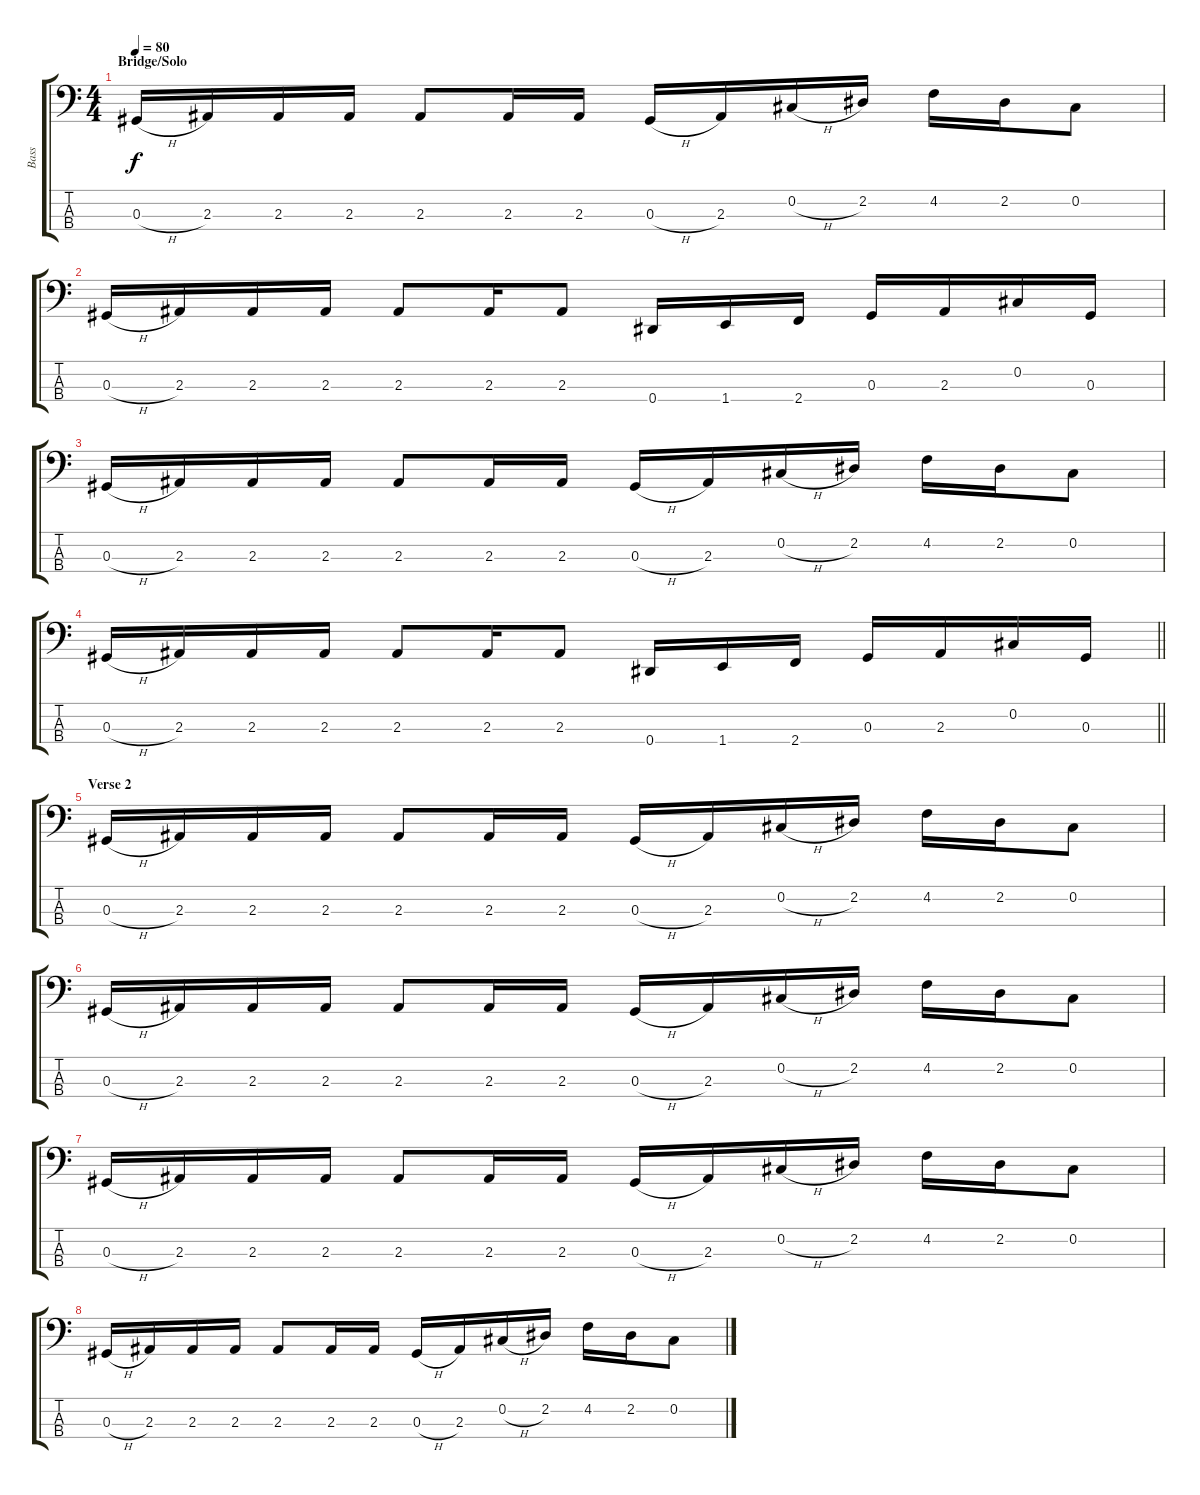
\track ("Bass" "Bass") {instrument electricbassfinger}
\staff {score tabs}
\tuning (Gb2 Db2 Ab1 Eb1) {hide}
\ts (4 4)
\section ("" "Bridge/Solo")
\tempo 80
\clef f4
\ks c
0.3{h}.16{dy f} 2.3.16 2.3.16 2.3.16 2.3.8 2.3.16 2.3.16 0.3{h}.16 2.3.16 0.2{h}.16 2.2.16 4.2.16 2.2.16 0.2.8 |
0.3{h}.16 2.3.16 2.3.16 2.3.16 2.3.8 2.3.16 2.3.8 0.4.16 1.4.16 2.4.16 0.3.16 2.3.16 0.2.16 0.3.16 |
0.3{h}.16 2.3.16 2.3.16 2.3.16 2.3.8 2.3.16 2.3.16 0.3{h}.16 2.3.16 0.2{h}.16 2.2.16 4.2.16 2.2.16 0.2.8 |
\barLineRight lightlight
0.3{h}.16 2.3.16 2.3.16 2.3.16 2.3.8 2.3.16 2.3.8 0.4.16 1.4.16 2.4.16 0.3.16 2.3.16 0.2.16 0.3.16 |
\section ("" "Verse 2")
0.3{h}.16 2.3.16 2.3.16 2.3.16 2.3.8 2.3.16 2.3.16 0.3{h}.16 2.3.16 0.2{h}.16 2.2.16 4.2.16 2.2.16 0.2.8 |
0.3{h}.16 2.3.16 2.3.16 2.3.16 2.3.8 2.3.16 2.3.16 0.3{h}.16 2.3.16 0.2{h}.16 2.2.16 4.2.16 2.2.16 0.2.8 |
0.3{h}.16 2.3.16 2.3.16 2.3.16 2.3.8 2.3.16 2.3.16 0.3{h}.16 2.3.16 0.2{h}.16 2.2.16 4.2.16 2.2.16 0.2.8 |
0.3{h}.16 2.3.16 2.3.16 2.3.16 2.3.8 2.3.16 2.3.16 0.3{h}.16 2.3.16 0.2{h}.16 2.2.16 4.2.16 2.2.16 0.2.8
